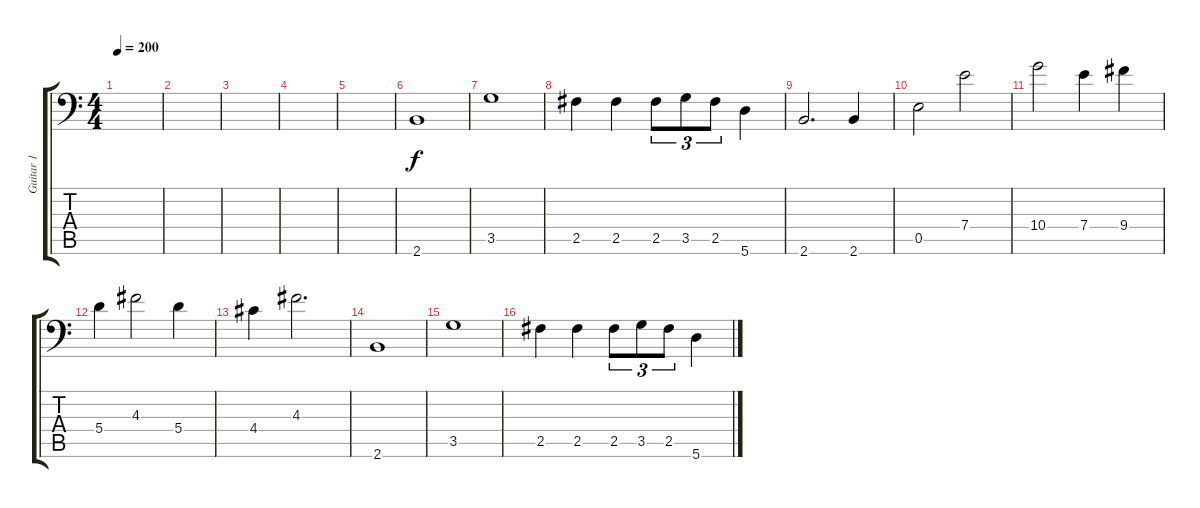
\track ("Guitar 1" "Guitar 1") {instrument distortionguitar}
\staff {score tabs}
\tuning (B3 Gb3 D3 A2 E2 A1) {hide}
\ts (4 4)
\tempo 200
\clef f4
\ks c
|
|
|
|
|
2.6.1{instrument distortionguitar} |
3.5.1 |
2.5.4 2.5.4 2.5.8{tu (3 2)} 3.5.8{tu (3 2)} 2.5.8{tu (3 2)} 5.6.4 |
2.6.2{d} 2.6.4 |
0.5.2 7.4.2 |
10.4.2 7.4.4 9.4.4 |
5.4.4 4.3.2{instrument guitarharmonics} 5.4.4{instrument distortionguitar} |
4.4.4 4.3.2{d} |
2.6.1{instrument distortionguitar} |
3.5.1 |
2.5.4 2.5.4 2.5.8{tu (3 2)} 3.5.8{tu (3 2)} 2.5.8{tu (3 2)} 5.6.4
